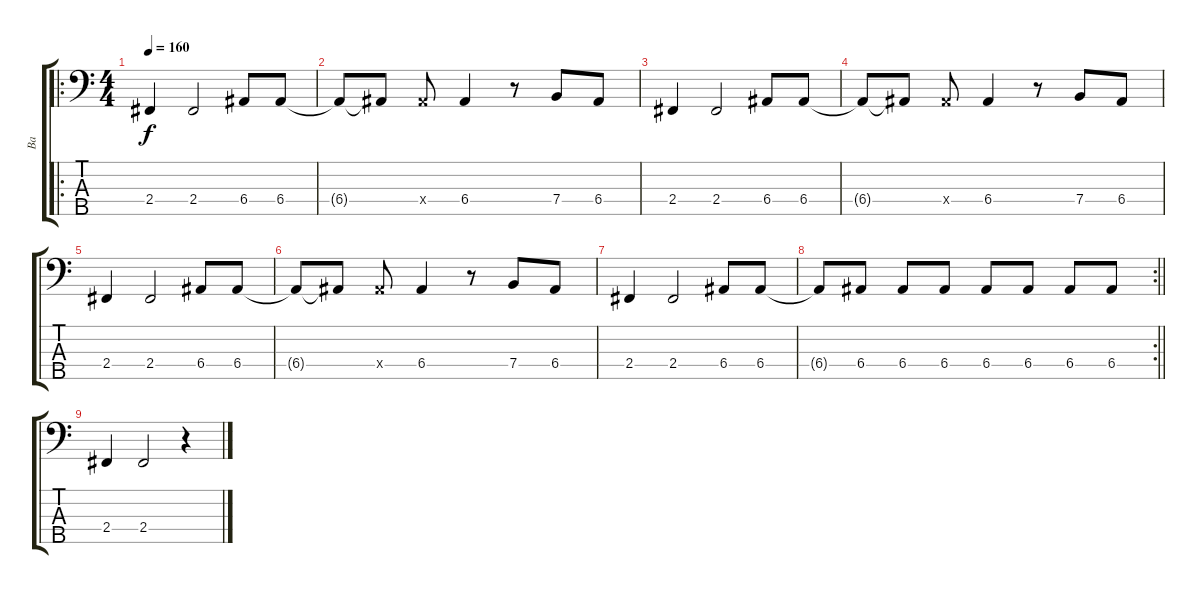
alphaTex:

\track ("Ba" "Ba") {instrument electricbassfinger}
\staff {score tabs}
\tuning (G2 D2 A1 E1 B0) {hide}
\ro
\ts (4 4)
\tempo 160
\clef f4
\ks c
2.4.4{dy f} 2.4.2 6.4.8 6.4.8 |
6.4{t}.8 6.4{t}.8 6.4{x}.8 6.4.4 r.8 7.4.8 6.4.8 |
2.4.4 2.4.2 6.4.8 6.4.8 |
6.4{t}.8 6.4{t}.8 6.4{x}.8 6.4.4 r.8 7.4.8 6.4.8 |
2.4.4 2.4.2 6.4.8 6.4.8 |
6.4{t}.8 6.4{t}.8 6.4{x}.8 6.4.4 r.8 7.4.8 6.4.8 |
2.4.4 2.4.2 6.4.8 6.4.8 |
\rc 2
\barLineRight lightlight
6.4{t}.8 6.4.8 6.4.8 6.4.8 6.4.8 6.4.8 6.4.8 6.4.8 |
2.4.4 2.4.2 r.4
